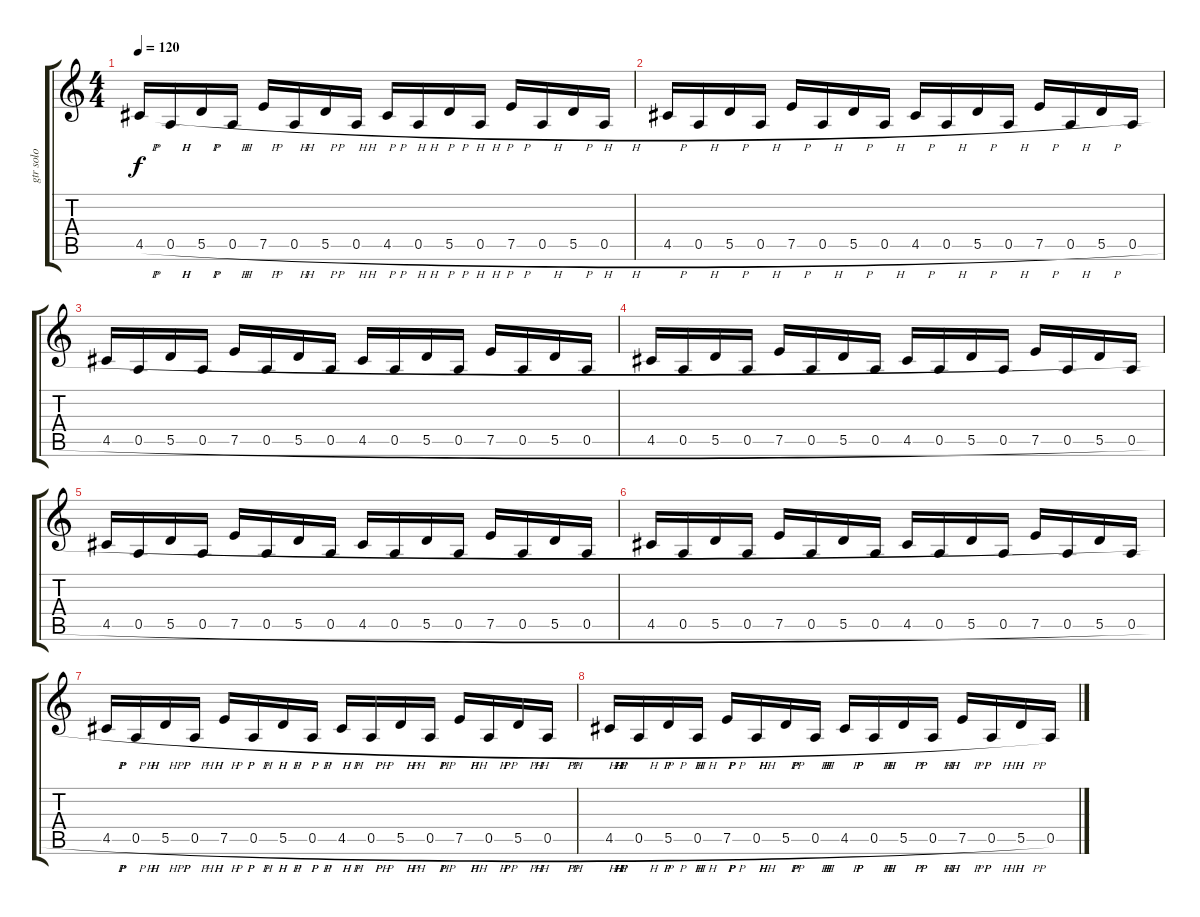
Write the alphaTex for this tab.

\track ("gtr solo" "gtr solo") {instrument overdrivenguitar}
\staff {score tabs}
\tuning (E4 B3 G3 D3 A2 E2) {hide}
\ts (4 4)
\tempo 120
\clef g2
\ks c
4.5{h}.16{dy f} 0.5{h}.16 5.5{h}.16 0.5{h}.16 7.5{h}.16 0.5{h}.16 5.5{h}.16 0.5{h}.16 4.5{h}.16 0.5{h}.16 5.5{h}.16 0.5{h}.16 7.5{h}.16 0.5{h}.16 5.5{h}.16 0.5{h}.16 |
4.5{h}.16 0.5{h}.16 5.5{h}.16 0.5{h}.16 7.5{h}.16 0.5{h}.16 5.5{h}.16 0.5{h}.16 4.5{h}.16 0.5{h}.16 5.5{h}.16 0.5{h}.16 7.5{h}.16 0.5{h}.16 5.5{h}.16 0.5{h}.16 |
4.5{h}.16 0.5{h}.16 5.5{h}.16 0.5{h}.16 7.5{h}.16 0.5{h}.16 5.5{h}.16 0.5{h}.16 4.5{h}.16 0.5{h}.16 5.5{h}.16 0.5{h}.16 7.5{h}.16 0.5{h}.16 5.5{h}.16 0.5{h}.16 |
4.5{h}.16 0.5{h}.16 5.5{h}.16 0.5{h}.16 7.5{h}.16 0.5{h}.16 5.5{h}.16 0.5{h}.16 4.5{h}.16 0.5{h}.16 5.5{h}.16 0.5{h}.16 7.5{h}.16 0.5{h}.16 5.5{h}.16 0.5{h}.16 |
4.5{h}.16 0.5{h}.16 5.5{h}.16 0.5{h}.16 7.5{h}.16 0.5{h}.16 5.5{h}.16 0.5{h}.16 4.5{h}.16 0.5{h}.16 5.5{h}.16 0.5{h}.16 7.5{h}.16 0.5{h}.16 5.5{h}.16 0.5{h}.16 |
4.5{h}.16 0.5{h}.16 5.5{h}.16 0.5{h}.16 7.5{h}.16 0.5{h}.16 5.5{h}.16 0.5{h}.16 4.5{h}.16 0.5{h}.16 5.5{h}.16 0.5{h}.16 7.5{h}.16 0.5{h}.16 5.5{h}.16 0.5{h}.16 |
4.5{h}.16 0.5{h}.16 5.5{h}.16 0.5{h}.16 7.5{h}.16 0.5{h}.16 5.5{h}.16 0.5{h}.16 4.5{h}.16 0.5{h}.16 5.5{h}.16 0.5{h}.16 7.5{h}.16 0.5{h}.16 5.5{h}.16 0.5{h}.16 |
4.5{h}.16 0.5{h}.16 5.5{h}.16 0.5{h}.16 7.5{h}.16 0.5{h}.16 5.5{h}.16 0.5{h}.16 4.5{h}.16 0.5{h}.16 5.5{h}.16 0.5{h}.16 7.5{h}.16 0.5{h}.16 5.5{h}.16 0.5.16
